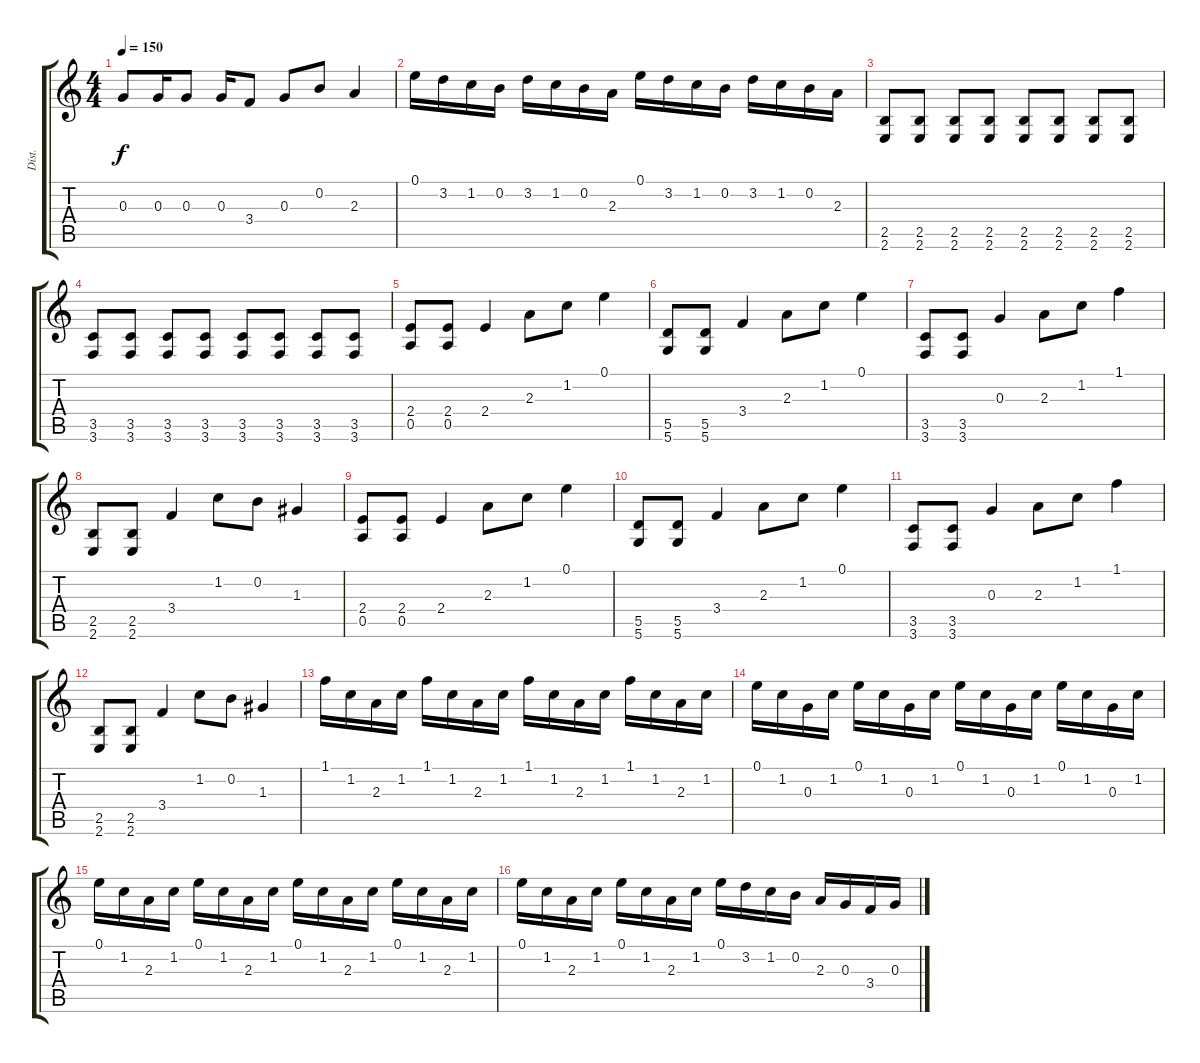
\track ("Dist." "Dist.") {instrument distortionguitar}
\staff {score tabs}
\tuning (E4 B3 G3 D3 A2 D2) {hide}
\ts (4 4)
\tempo 150
\clef g2
\ks c
0.3.8{dy f} 0.3.16 0.3.8 0.3.16 3.4.8 0.3.8 0.2.8 2.3.4 |
0.1.16 3.2.16 1.2.16 0.2.16 3.2.16 1.2.16 0.2.16 2.3.16 0.1.16 3.2.16 1.2.16 0.2.16 3.2.16 1.2.16 0.2.16 2.3.16 |
(2.5 2.6).8 (2.5 2.6).8 (2.5 2.6).8 (2.5 2.6).8 (2.5 2.6).8 (2.5 2.6).8 (2.5 2.6).8 (2.5 2.6).8 |
(3.5 3.6).8 (3.5 3.6).8 (3.5 3.6).8 (3.5 3.6).8 (3.5 3.6).8 (3.5 3.6).8 (3.5 3.6).8 (3.5 3.6).8 |
(2.4 0.5).8 (2.4 0.5).8 2.4.4 2.3.8 1.2.8 0.1.4 |
(5.5 5.6).8 (5.5 5.6).8 3.4.4 2.3.8 1.2.8 0.1.4 |
(3.5 3.6).8 (3.5 3.6).8 0.3.4 2.3.8 1.2.8 1.1.4 |
(2.5 2.6).8 (2.5 2.6).8 3.4.4 1.2.8 0.2.8 1.3.4 |
(2.4 0.5).8 (2.4 0.5).8 2.4.4 2.3.8 1.2.8 0.1.4 |
(5.5 5.6).8 (5.5 5.6).8 3.4.4 2.3.8 1.2.8 0.1.4 |
(3.5 3.6).8 (3.5 3.6).8 0.3.4 2.3.8 1.2.8 1.1.4 |
(2.5 2.6).8 (2.5 2.6).8 3.4.4 1.2.8 0.2.8 1.3.4 |
1.1.16 1.2.16 2.3.16 1.2.16 1.1.16 1.2.16 2.3.16 1.2.16 1.1.16 1.2.16 2.3.16 1.2.16 1.1.16 1.2.16 2.3.16 1.2.16 |
0.1.16 1.2.16 0.3.16 1.2.16 0.1.16 1.2.16 0.3.16 1.2.16 0.1.16 1.2.16 0.3.16 1.2.16 0.1.16 1.2.16 0.3.16 1.2.16 |
0.1.16 1.2.16 2.3.16 1.2.16 0.1.16 1.2.16 2.3.16 1.2.16 0.1.16 1.2.16 2.3.16 1.2.16 0.1.16 1.2.16 2.3.16 1.2.16 |
0.1.16 1.2.16 2.3.16 1.2.16 0.1.16 1.2.16 2.3.16 1.2.16 0.1.16 3.2.16 1.2.16 0.2.16 2.3.16 0.3.16 3.4.16 0.3.16
